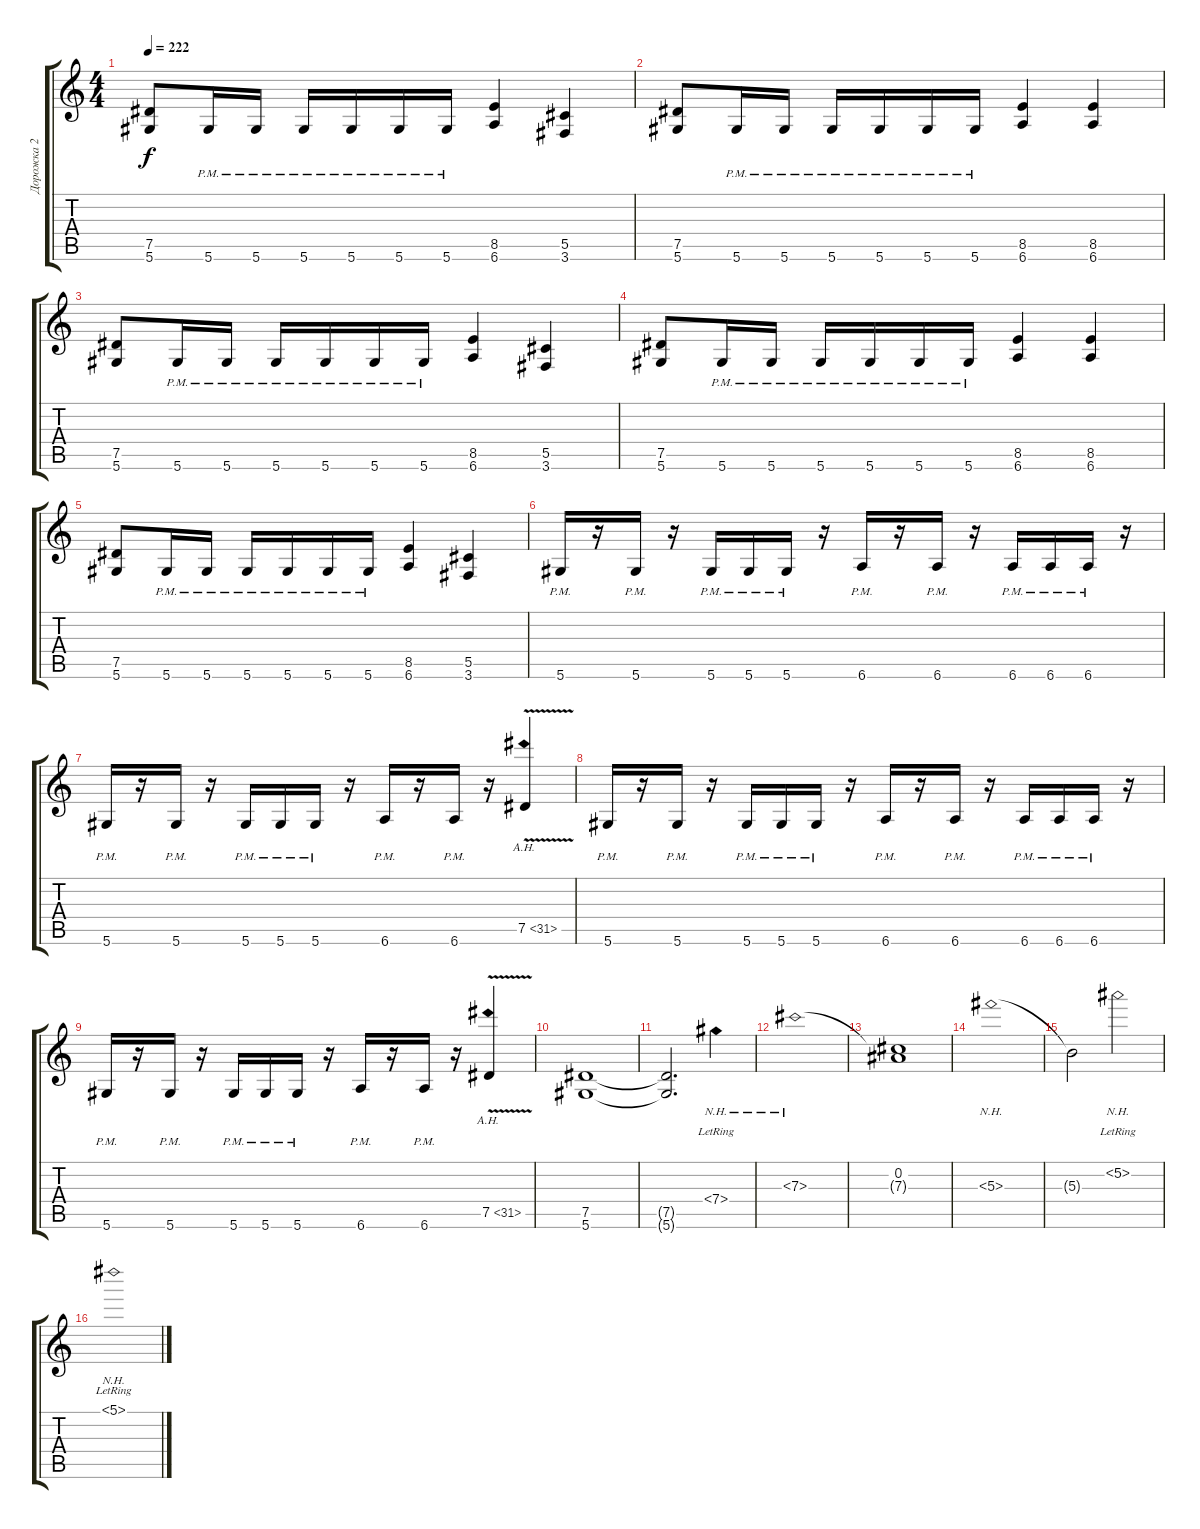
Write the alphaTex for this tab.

\track ("Дорожка 2" "Дорожка 2") {instrument distortionguitar}
\staff {score tabs}
\tuning (Eb4 Bb3 Gb3 Db3 Ab2 Eb2) {hide}
\ts (4 4)
\tempo 222
\clef g2
\ks c
(7.5 5.6).8{dy f} 5.6{pm}.16 5.6{pm}.16 5.6{pm}.16 5.6{pm}.16 5.6{pm}.16 5.6{pm}.16 (8.5 6.6).4 (5.5 3.6).4 |
(7.5 5.6).8 5.6{pm}.16 5.6{pm}.16 5.6{pm}.16 5.6{pm}.16 5.6{pm}.16 5.6{pm}.16 (8.5 6.6).4 (8.5 6.6).4 |
(7.5 5.6).8 5.6{pm}.16 5.6{pm}.16 5.6{pm}.16 5.6{pm}.16 5.6{pm}.16 5.6{pm}.16 (8.5 6.6).4 (5.5 3.6).4 |
(7.5 5.6).8 5.6{pm}.16 5.6{pm}.16 5.6{pm}.16 5.6{pm}.16 5.6{pm}.16 5.6{pm}.16 (8.5 6.6).4 (8.5 6.6).4 |
(7.5 5.6).8 5.6{pm}.16 5.6{pm}.16 5.6{pm}.16 5.6{pm}.16 5.6{pm}.16 5.6{pm}.16 (8.5 6.6).4 (5.5 3.6).4 |
5.6{pm}.16 r.16 5.6{pm}.16 r.16 5.6{pm}.16 5.6{pm}.16 5.6{pm}.16 r.16 6.6{pm}.16 r.16 6.6{pm}.16 r.16 6.6{pm}.16 6.6{pm}.16 6.6{pm}.16 r.16 |
5.6{pm}.16 r.16 5.6{pm}.16 r.16 5.6{pm}.16 5.6{pm}.16 5.6{pm}.16 r.16 6.6{pm}.16 r.16 6.6{pm}.16 r.16 7.5{ah 24 v}.4 |
5.6{pm}.16 r.16 5.6{pm}.16 r.16 5.6{pm}.16 5.6{pm}.16 5.6{pm}.16 r.16 6.6{pm}.16 r.16 6.6{pm}.16 r.16 6.6{pm}.16 6.6{pm}.16 6.6{pm}.16 r.16 |
5.6{pm}.16 r.16 5.6{pm}.16 r.16 5.6{pm}.16 5.6{pm}.16 5.6{pm}.16 r.16 6.6{pm}.16 r.16 6.6{pm}.16 r.16 7.5{ah 24 v}.4 |
(7.5 5.6).1 |
(7.5{t} 5.6{t}).2{d} 7.4{nh lr}.4 |
7.3{nh}.1 |
(0.2 7.3{t}).1 |
5.3{nh}.1 |
5.3{t}.2 5.2{nh lr}.2 |
5.1{nh lr}.1
